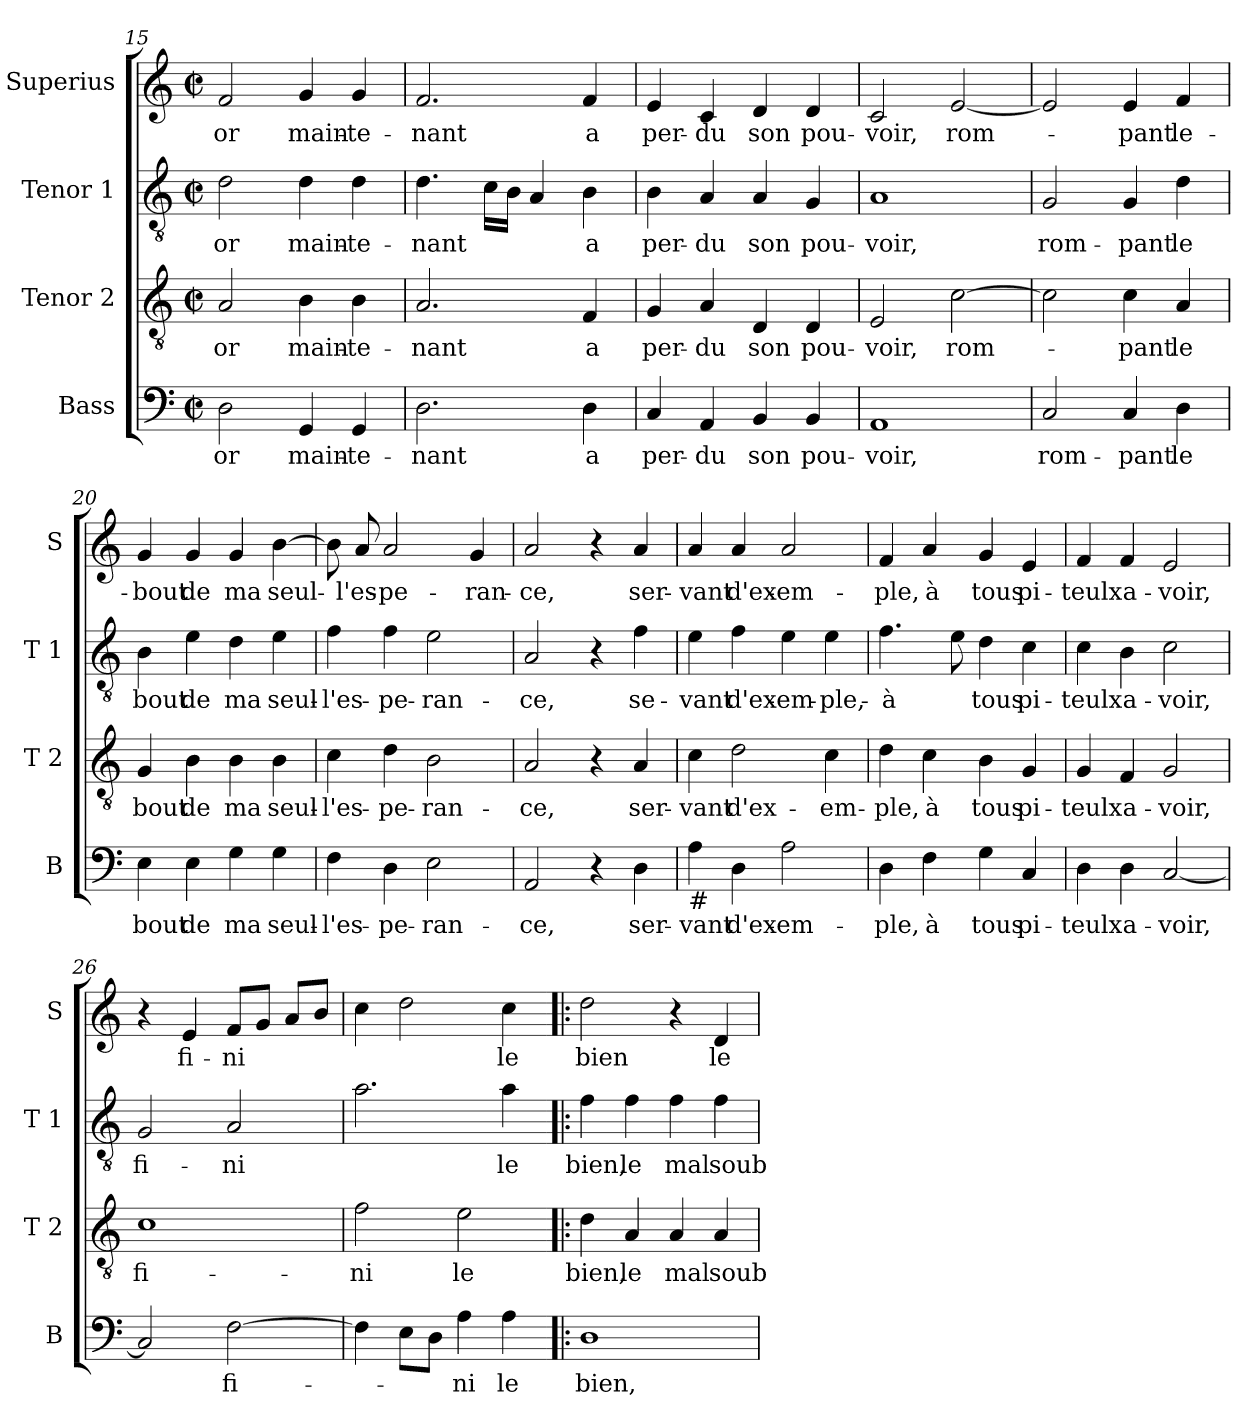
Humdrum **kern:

**kern	**text	**kern	**text	**kern	**text	**kern	**text
*part4	*part4	*part3	*part3	*part2	*part2	*part1	*part1
*staff4	*staff4	*staff3	*staff3	*staff2	*staff2	*staff1	*staff1
*I"Bass	*	*I"Tenor 2	*	*I"Tenor 1	*	*I"Superius	*
*I'B	*	*I'T 2	*	*I'T 1	*	*I'S	*
*clefF4	*	*clefGv2	*	*clefGv2	*	*clefG2	*
*k[]	*	*k[]	*	*k[]	*	*k[]	*
*C:	*	*C:	*	*C:	*	*C:	*
*M2/2	*	*M2/2	*	*M2/2	*	*M2/2	*
*met(c|)	*	*met(c|)	*	*met(c|)	*	*met(c|)	*
=15	=15	=15	=15	=15	=15	=15	=15
2D\	or	2A/	or	2d\	or	2f/	or
4GG/	main-	4B\	main-	4d\	main-	4g/	main-
4GG/	-te-	4B\	-te-	4d\	-te-	4g/	-te-
=16	=16	=16	=16	=16	=16	=16	=16
2.D\	-nant	2.A/	-nant	4.d\	-nant	2.f/	-nant
.	.	.	.	16c\LL	.	.	.
.	.	.	.	16B\JJ	.	.	.
.	.	.	.	4A/	.	.	.
4D\	a	4F/	a	4B\	a	4f/	a
!!LO:PB:g=z
=17	=17	=17	=17	=17	=17	=17	=17
4C/	per-	4G/	per-	4B\	per-	4e/	per-
4AA/	-du	4A/	-du	4A/	-du	4c/	-du
4BB/	son	4D/	son	4A/	son	4d/	son
4BB/	pou-	4D/	pou-	4G/	pou-	4d/	pou-
=18	=18	=18	=18	=18	=18	=18	=18
1AA	-voir,	2E/	-voir,	1A	-voir,	2c/	-voir,
.	.	[2c\	rom-	.	.	[2e/	rom-
=19	=19	=19	=19	=19	=19	=19	=19
2C/	rom-	2c\]	.	2G/	rom-	2e/]	.
4C/	-pant	4c\	-pant	4G/	-pant	4e/	-pant
4D\	le	4A/	le	4d\	le	4f/	le-
=20	=20	=20	=20	=20	=20	=20	=20
4E\	bout	4G/	bout	4B\	bout	4g/	-bout
4E\	de	4B\	de	4e\	de	4g/	de
4G\	ma	4B\	ma	4d\	ma	4g/	ma
4G\	seul-	4B\	seul-	4e\	seul-	[4b\	seul-
=21	=21	=21	=21	=21	=21	=21	=21
4F\	-l'es-	4c\	-l'es-	4f\	-l'es-	8b\]	.
.	.	.	.	.	.	8a/	-l'es-
4D\	-pe-	4d\	-pe-	4f\	-pe-	2a/	-pe-
2E\	-ran-	2B\	-ran-	2e\	-ran-	.	.
.	.	.	.	.	.	4g/	-ran-
!!LO:LB:g=z
=22	=22	=22	=22	=22	=22	=22	=22
2AA/	-ce,	2A/	-ce,	2A/	-ce,	2a/	-ce,
4r	.	4r	.	4r	.	4r	.
4D\	ser-	4A/	ser-	4f\	se-	4a/	ser-
=23	=23	=23	=23	=23	=23	=23	=23
!LO:TX:b:t=#	!	!	!	!	!	!	!
4A\	-vant	4c\	-vant	4e\	-vant	4a/	-vant
4D\	d'ex-	2d\	d'ex-	4f\	d'ex-	4a/	d'ex-
2A\	-em-	.	.	4e\	-em-	2a/	-em-
.	.	4c\	-em-	4e\	-ple,-	.	.
=24	=24	=24	=24	=24	=24	=24	=24
4D\	-ple,	4d\	-ple,	4.f\	-à	4f/	-ple,
4F\	à	4c\	à	.	.	4a/	à
.	.	.	.	8e\	.	.	.
4G\	tous	4B\	tous	4d\	tous	4g/	tous
4C/	pi-	4G/	pi-	4c\	pi-	4e/	pi-
=25	=25	=25	=25	=25	=25	=25	=25
4D\	-teulx	4G/	-teulx	4c\	-teulx	4f/	-teulx
4D\	a-	4F/	a-	4B\	a-	4f/	a-
[2C/	-voir,	2G/	-voir,	2c\	-voir,	2e/	-voir,
=26	=26	=26	=26	=26	=26	=26	=26
2C/]	.	1c	fi-	2G/	fi-	4r	.
.	.	.	.	.	.	4e/	fi-
[2F\	fi-	.	.	2A/	-ni	8f/L	-ni
.	.	.	.	.	.	8g/J	.
.	.	.	.	.	.	8a/L	.
.	.	.	.	.	.	8b/J	.
!!LO:LB:g=z
=27	=27	=27	=27	=27	=27	=27	=27
4F\]	.	2f\	-ni	2.a\	.	4cc\	.
8E\L	.	.	.	.	.	2dd\	.
8D\J	.	.	.	.	.	.	.
4A\	-ni	2e\	le	.	.	.	.
4A\	le	.	.	4a\	le	4cc\	le
=28!|:	=28!|:	=28!|:	=28!|:	=28!|:	=28!|:	=28!|:	=28!|:
1D	bien,	4d\	bien,	4f\	bien,	2dd\	bien
.	.	4A/	le	4f\	le	.	.
.	.	4A/	mal	4f\	mal	4r	.
.	.	4A/	soub-	4f\	soub-	4d/	le
=	=	=	=	=	=	=	=
*-	*-	*-	*-	*-	*-	*-	*-
